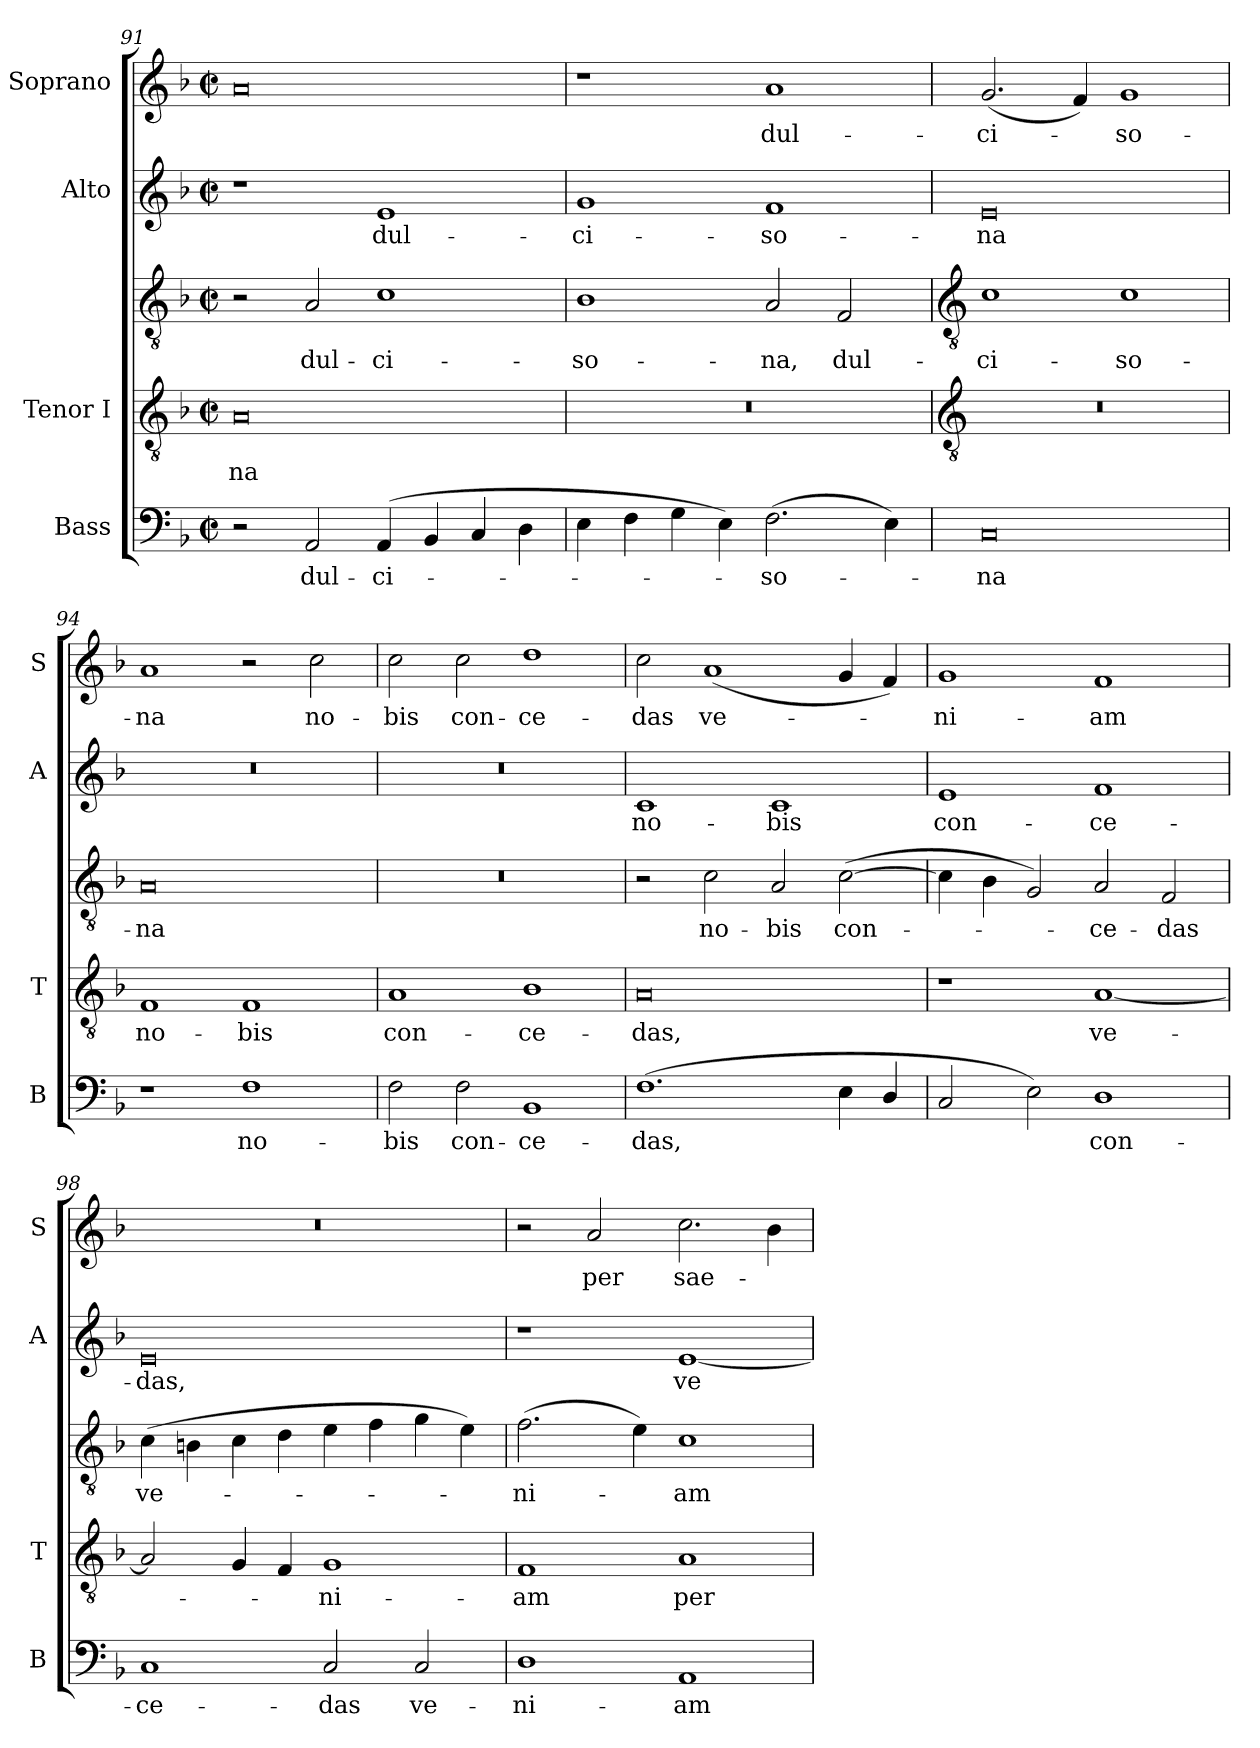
**kern	**text	**kern	**text	**kern	**text	**kern	**text	**kern	**text
*part4	*part4	*part3	*part3	*part3	*part3	*part2	*part2	*part1	*part1
*staff5	*staff5	*staff4	*staff4	*staff3	*staff3	*staff2	*staff2	*staff1	*staff1
*I"Bass	*	*I"Tenor I	*	*	*	*I"Alto	*	*I"Soprano	*
*I'B	*	*I'T	*	*	*	*I'A	*	*I'S	*
*clefF4	*	*clefGv2	*	*clefGv2	*	*clefG2	*	*clefG2	*
*k[b-]	*	*k[b-]	*	*k[b-]	*	*k[b-]	*	*k[b-]	*
*F:	*	*F:	*	*F:	*	*F:	*	*F:	*
*M4/2	*	*M4/2	*	*M4/2	*	*M4/2	*	*M4/2	*
*met(c|)	*	*met(c|)	*	*met(c|)	*	*met(c|)	*	*met(c|)	*
=91	=91	=91	=91	=91	=91	=91	=91	=91	=91
!	!	!	!LO:LY:b	!	!	!	!	!	!
2r	.	0A	-na	2r	.	1r	.	0a	.
!	!LO:LY:b	!	!	!	!LO:LY:b	!	!	!	!
2AA	dul-	.	.	2A	-dul-	.	.	.	.
!	!LO:LY:b	!	!	!	!LO:LY:b	!	!LO:LY:b	!	!
(<4AA	-ci-	.	.	1c	-ci-	1e	dul-	.	.
4BB-	.	.	.	.	.	.	.	.	.
4C	.	.	.	.	.	.	.	.	.
4D	.	.	.	.	.	.	.	.	.
=92	=92	=92	=92	=92	=92	=92	=92	=92	=92
!	!	!	!	!	!LO:LY:b	!	!LO:LY:b	!	!
4E	.	0r	.	1B-	so-	1g	-ci-	1r	.
4F	.	.	.	.	.	.	.	.	.
4G	.	.	.	.	.	.	.	.	.
4E)	.	.	.	.	.	.	.	.	.
!	!LO:LY:b	!	!	!	!LO:LY:b	!	!LO:LY:b	!	!LO:LY:b
(>2.F	so-	.	.	2A	-na,	1f	-so-	1a	dul-
!	!	!	!	!	!LO:LY:b	!	!	!	!
.	.	.	.	2F	dul-	.	.	.	.
4E)	.	.	.	.	.	.	.	.	.
!!LO:LB:g=z
=93	=93	=93	=93	=93	=93	=93	=93	=93	=93
*	*	*clefGv2	*	*clefGv2	*	*	*	*	*
!	!LO:LY:b	!	!	!	!LO:LY:b	!	!LO:LY:b	!	!LO:LY:b
0C	na	0r	.	1c	-ci-	0e	-na	(<2.g	-ci-
.	.	.	.	.	.	.	.	4f)	.
!	!	!	!	!	!LO:LY:b	!	!	!	!LO:LY:b
.	.	.	.	1c	-so-	.	.	1g	so-
=94	=94	=94	=94	=94	=94	=94	=94	=94	=94
!	!	!	!LO:LY:b	!	!LO:LY:b	!	!	!	!LO:LY:b
1r	.	1F	no-	0A	-na	0r	.	1a	-na
!	!LO:LY:b	!	!LO:LY:b	!	!	!	!	!	!
1F	no-	1F	-bis	.	.	.	.	2r	.
!	!	!	!	!	!	!	!	!	!LO:LY:b
.	.	.	.	.	.	.	.	2cc	no-
=95	=95	=95	=95	=95	=95	=95	=95	=95	=95
!	!LO:LY:b	!	!LO:LY:b	!	!	!	!	!	!LO:LY:b
2F	-bis	1A	con-	0r	.	0r	.	2cc	-bis
!	!LO:LY:b	!	!	!	!	!	!	!	!LO:LY:b
2F	con-	.	.	.	.	.	.	2cc	con-
!	!LO:LY:b	!	!LO:LY:b	!	!	!	!	!	!LO:LY:b
1BB-	-ce-	1B-	-ce-	.	.	.	.	1dd	-ce-
=96	=96	=96	=96	=96	=96	=96	=96	=96	=96
!	!LO:LY:b	!	!LO:LY:b	!	!	!	!LO:LY:b	!	!LO:LY:b
(>1.F	-das,	0A	das,	2r	.	1c	no-	2cc	-das
!	!	!	!	!	!LO:LY:b	!	!	!	!LO:LY:b
.	.	.	.	2c	-no-	.	.	(<1a	ve-
!	!	!	!	!	!LO:LY:b	!	!LO:LY:b	!	!
.	.	.	.	2A	-bis	1c	-bis	.	.
!	!	!	!	!	!LO:LY:b	!	!	!	!
4E	.	.	.	(>[2c	con-	.	.	4g	.
4D/	.	.	.	.	.	.	.	4f)	.
=97	=97	=97	=97	=97	=97	=97	=97	=97	=97
!	!	!	!	!	!	!	!LO:LY:b	!	!LO:LY:b
2C	.	1r	.	4c]	.	1e	con-	1g	ni-
.	.	.	.	4B-	.	.	.	.	.
2E)	.	.	.	2G)	.	.	.	.	.
!	!LO:LY:b	!	!LO:LY:b	!	!LO:LY:b	!	!LO:LY:b	!	!LO:LY:b
1D	con-	[1A	ve-	2A	ce-	1f	-ce-	1f	-am
!	!	!	!	!	!LO:LY:b	!	!	!	!
.	.	.	.	2F	-das	.	.	.	.
=98	=98	=98	=98	=98	=98	=98	=98	=98	=98
!	!LO:LY:b	!	!	!	!LO:LY:b	!	!LO:LY:b	!	!
1C	-ce-	2A]	.	(>4c	ve-	0e	-das,	0r	.
.	.	.	.	4B	.	.	.	.	.
.	.	4G	.	4c	.	.	.	.	.
.	.	4F	.	4d	.	.	.	.	.
!	!LO:LY:b	!	!LO:LY:b	!	!	!	!	!	!
2C	-das	1G	ni-	4e	.	.	.	.	.
.	.	.	.	4f	.	.	.	.	.
!	!LO:LY:b	!	!	!	!	!	!	!	!
2C	ve-	.	.	4g	.	.	.	.	.
.	.	.	.	4e)	.	.	.	.	.
=99	=99	=99	=99	=99	=99	=99	=99	=99	=99
!	!LO:LY:b	!	!LO:LY:b	!	!LO:LY:b	!	!	!	!
1D	-ni-	1F	am	(>2.f	-ni-	1r	.	2r	.
!	!	!	!	!	!	!	!	!	!LO:LY:b
.	.	.	.	.	.	.	.	2a	per
.	.	.	.	4e)	.	.	.	.	.
!	!LO:LY:b	!	!LO:LY:b	!	!LO:LY:b	!	!LO:LY:b	!	!LO:LY:b
1AA	-am	1A	per	1c	am	[1e	ve-	2.cc	sae-
.	.	.	.	.	.	.	.	4b-	.
=	=	=	=	=	=	=	=	=	=
*-	*-	*-	*-	*-	*-	*-	*-	*-	*-
